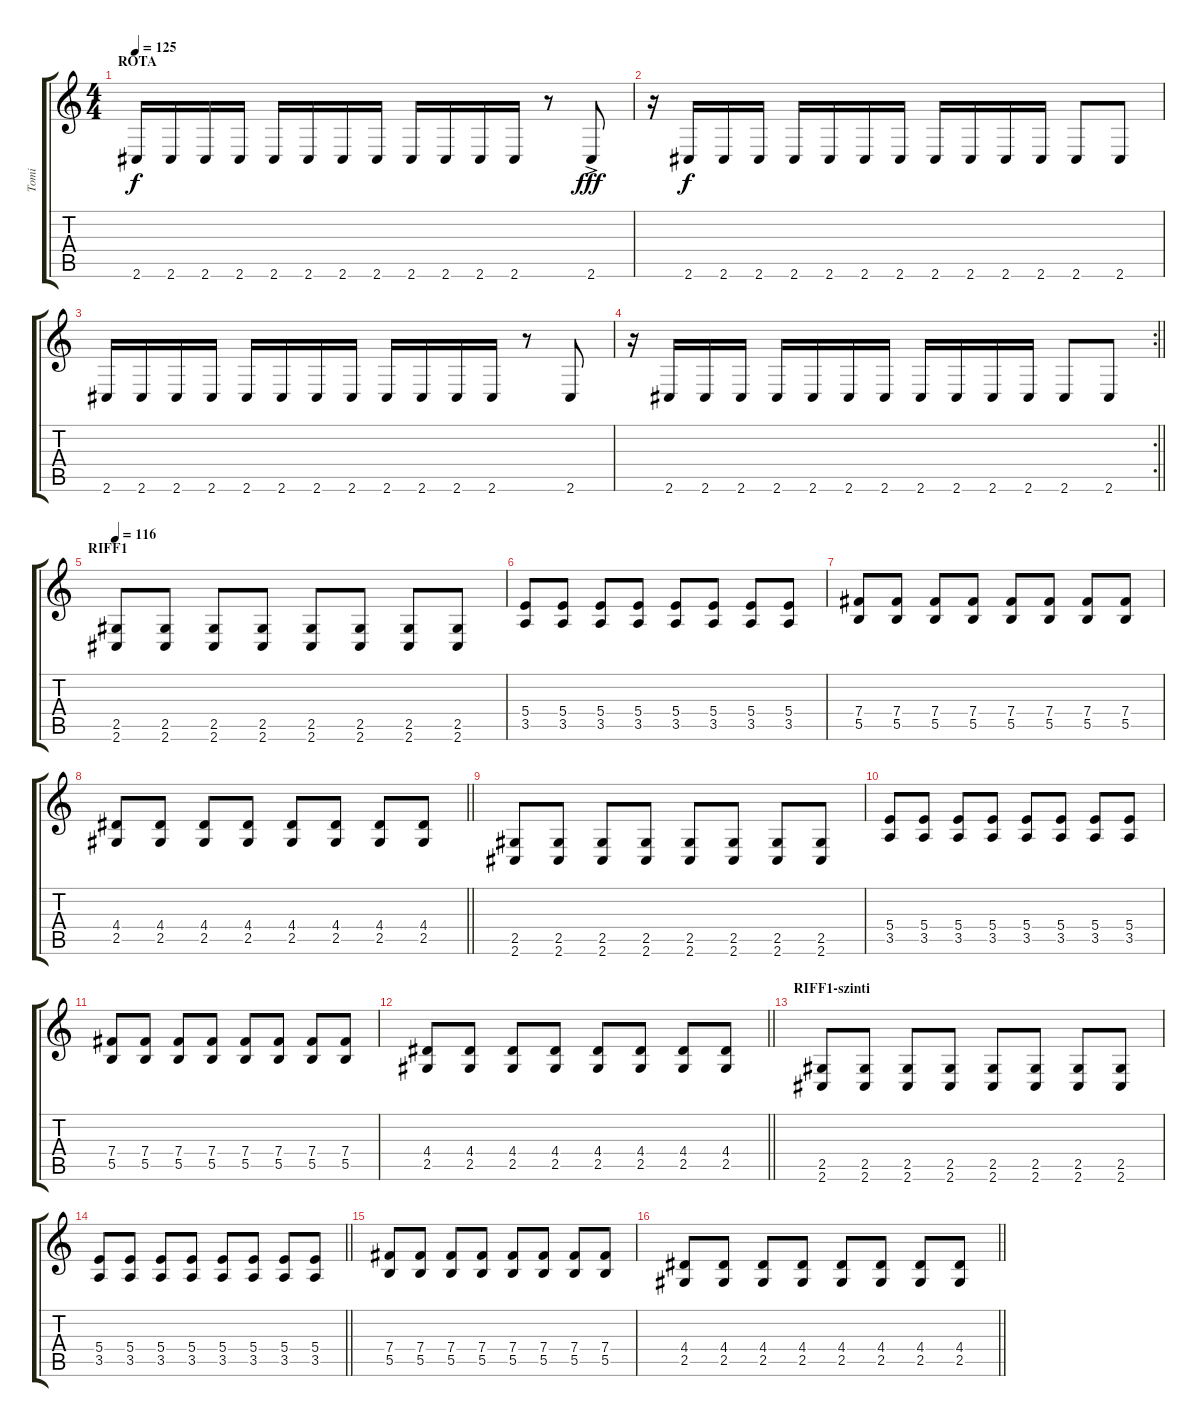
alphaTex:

\track ("Tomi" "Tomi") {instrument overdrivenguitar}
\staff {score tabs}
\tuning (Db4 Ab3 E3 B2 Gb2 B1) {hide}
\ts (4 4)
\section ("" "ROTA")
\tempo 125
\clef g2
\ks c
2.6.16{dy f instrument overdrivenguitar} 2.6.16 2.6.16 2.6.16 2.6.16 2.6.16 2.6.16 2.6.16 2.6.16 2.6.16 2.6.16 2.6.16 r.8 2.6{ac}.8{dy fff} |
r.16 2.6.16{dy f} 2.6.16 2.6.16 2.6.16 2.6.16 2.6.16 2.6.16 2.6.16 2.6.16 2.6.16 2.6.16 2.6.8 2.6.8 |
2.6.16 2.6.16 2.6.16 2.6.16 2.6.16 2.6.16 2.6.16 2.6.16 2.6.16 2.6.16 2.6.16 2.6.16 r.8 2.6.8 |
\rc 2
\barLineRight lightlight
r.16 2.6.16 2.6.16 2.6.16 2.6.16 2.6.16 2.6.16 2.6.16 2.6.16 2.6.16 2.6.16 2.6.16 2.6.8 2.6.8 |
\section ("" "RIFF1")
\tempo 116
(2.5 2.6).8 (2.5 2.6).8 (2.5 2.6).8 (2.5 2.6).8 (2.5 2.6).8 (2.5 2.6).8 (2.5 2.6).8 (2.5 2.6).8 |
(5.4 3.5).8 (5.4 3.5).8 (5.4 3.5).8 (5.4 3.5).8 (5.4 3.5).8 (5.4 3.5).8 (5.4 3.5).8 (5.4 3.5).8 |
(7.4 5.5).8 (7.4 5.5).8 (7.4 5.5).8 (7.4 5.5).8 (7.4 5.5).8 (7.4 5.5).8 (7.4 5.5).8 (7.4 5.5).8 |
\barLineRight lightlight
(4.4 2.5).8 (4.4 2.5).8 (4.4 2.5).8 (4.4 2.5).8 (4.4 2.5).8 (4.4 2.5).8 (4.4 2.5).8 (4.4 2.5).8 |
(2.5 2.6).8 (2.5 2.6).8 (2.5 2.6).8 (2.5 2.6).8 (2.5 2.6).8 (2.5 2.6).8 (2.5 2.6).8 (2.5 2.6).8 |
(5.4 3.5).8 (5.4 3.5).8 (5.4 3.5).8 (5.4 3.5).8 (5.4 3.5).8 (5.4 3.5).8 (5.4 3.5).8 (5.4 3.5).8 |
(7.4 5.5).8 (7.4 5.5).8 (7.4 5.5).8 (7.4 5.5).8 (7.4 5.5).8 (7.4 5.5).8 (7.4 5.5).8 (7.4 5.5).8 |
\barLineRight lightlight
(4.4 2.5).8 (4.4 2.5).8 (4.4 2.5).8 (4.4 2.5).8 (4.4 2.5).8 (4.4 2.5).8 (4.4 2.5).8 (4.4 2.5).8 |
\section ("" "RIFF1-szinti")
(2.5 2.6).8 (2.5 2.6).8 (2.5 2.6).8 (2.5 2.6).8 (2.5 2.6).8 (2.5 2.6).8 (2.5 2.6).8 (2.5 2.6).8 |
\barLineRight lightlight
(5.4 3.5).8 (5.4 3.5).8 (5.4 3.5).8 (5.4 3.5).8 (5.4 3.5).8 (5.4 3.5).8 (5.4 3.5).8 (5.4 3.5).8 |
(7.4 5.5).8 (7.4 5.5).8 (7.4 5.5).8 (7.4 5.5).8 (7.4 5.5).8 (7.4 5.5).8 (7.4 5.5).8 (7.4 5.5).8 |
\barLineRight lightlight
(4.4 2.5).8 (4.4 2.5).8 (4.4 2.5).8 (4.4 2.5).8 (4.4 2.5).8 (4.4 2.5).8 (4.4 2.5).8 (4.4 2.5).8
